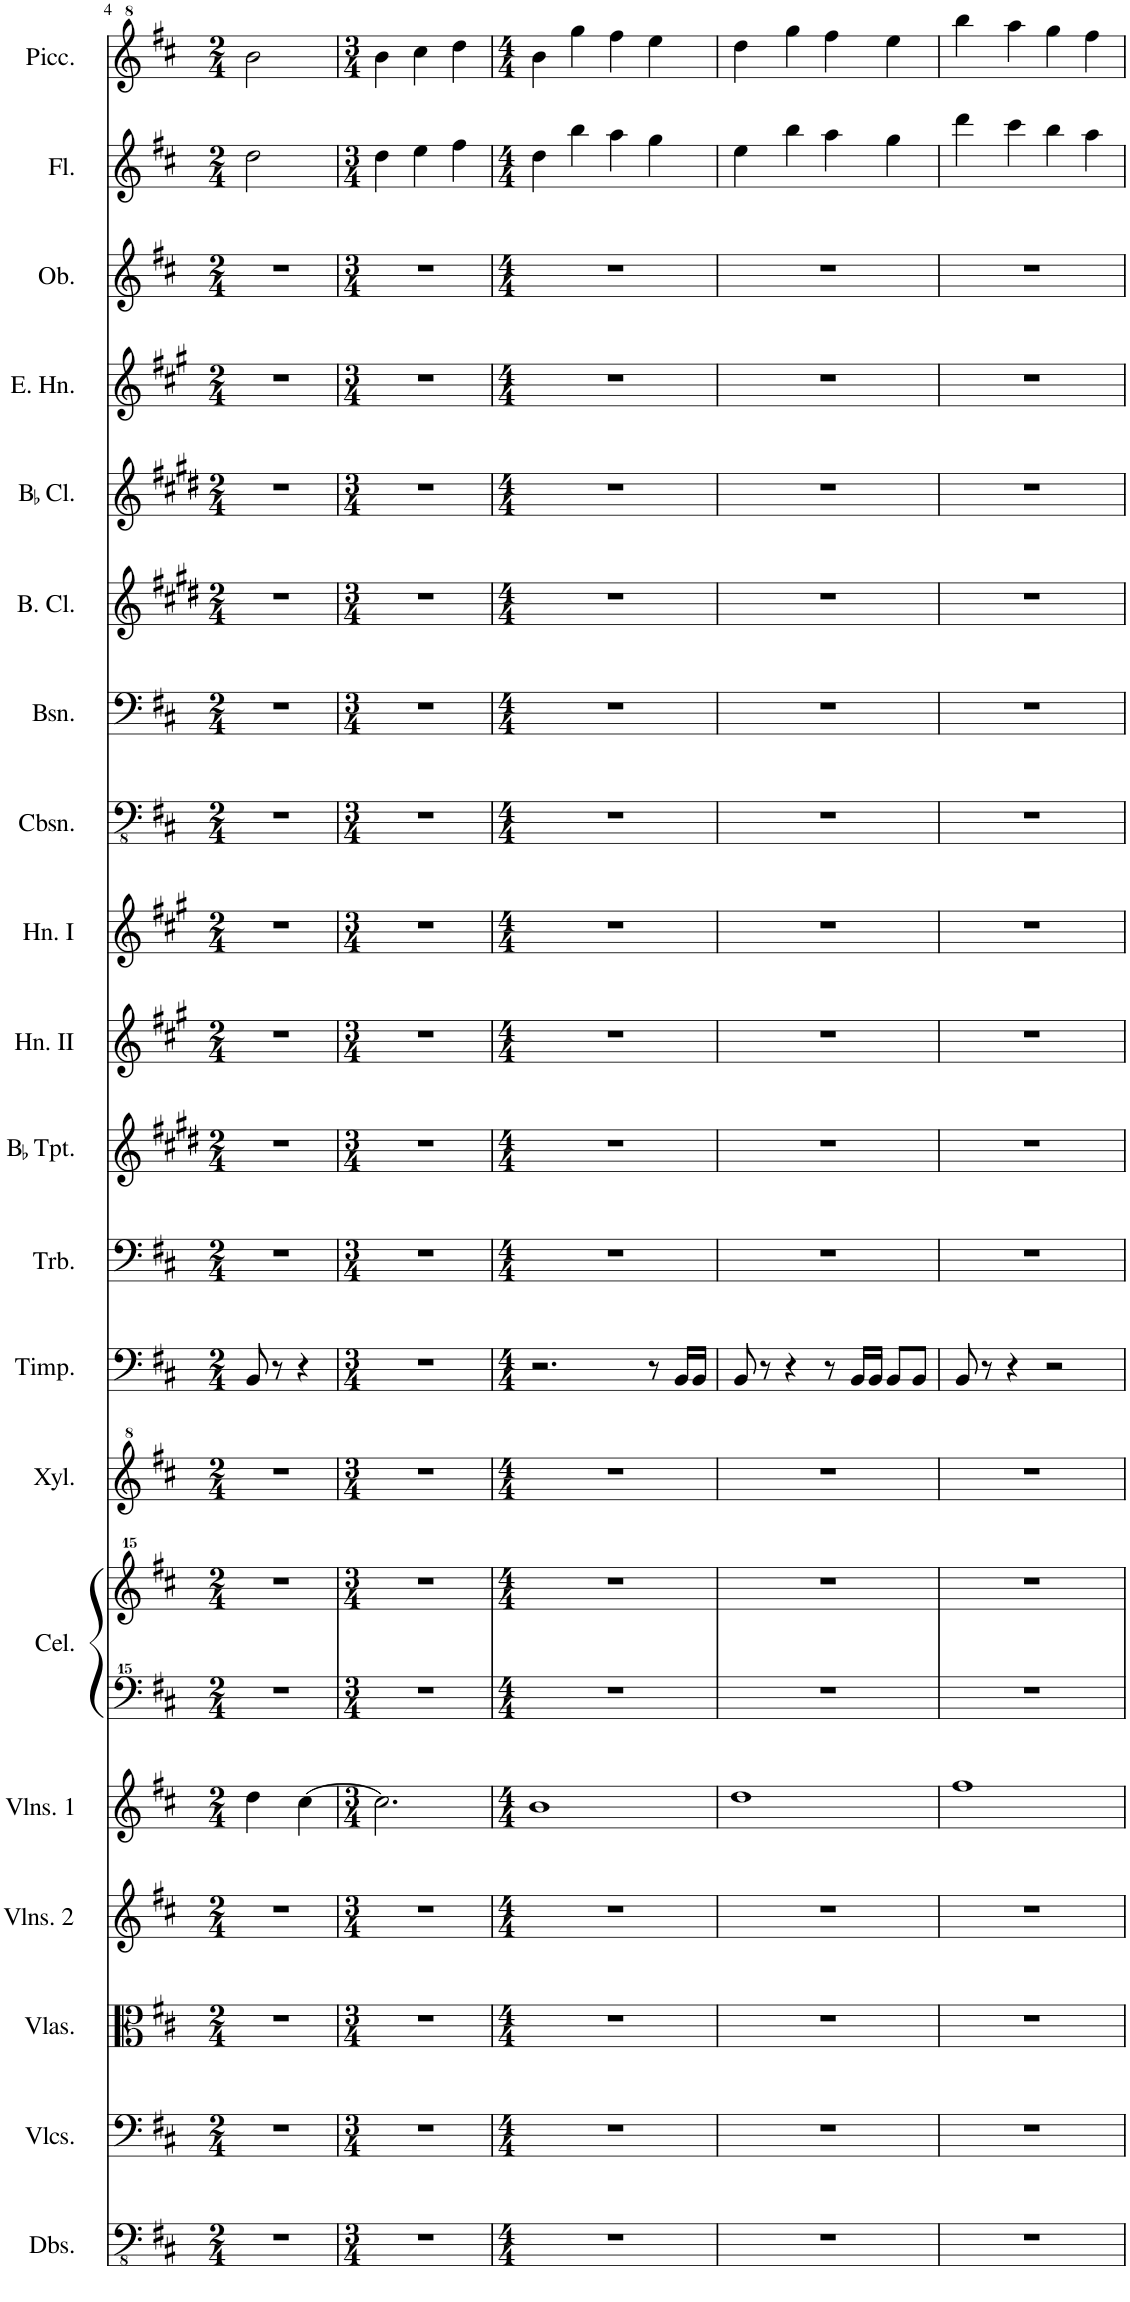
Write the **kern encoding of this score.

**kern	**kern	**kern	**kern	**kern	**kern	**kern	**kern	**kern	**kern	**kern	**kern	**kern	**kern	**kern	**kern	**kern	**kern	**kern	**kern	**kern
*part20	*part19	*part18	*part17	*part16	*part15	*part15	*part14	*part13	*part12	*part11	*part10	*part9	*part8	*part7	*part6	*part5	*part4	*part3	*part2	*part1
*staff21	*staff20	*staff19	*staff18	*staff17	*staff16	*staff15	*staff14	*staff13	*staff12	*staff11	*staff10	*staff9	*staff8	*staff7	*staff6	*staff5	*staff4	*staff3	*staff2	*staff1
*I"Double Basses	*I"Violoncellos	*I"Violas	*I"Violins 2	*I"Violins 1	*I"Celesta	*	*I"Xylophone	*I"Timpani	*I"Trombone	*I"BaccidentalFlat Trumpet	*I"Horn II	*I"Horn I	*I"Contrabassoon	*I"Bassoon	*I"Bass Clarinet	*I"BaccidentalFlat Clarinet	*I"English Horn	*I"Oboe	*I"Flute	*I"Piccolo
*I'Dbs.	*I'Vlcs.	*I'Vlas.	*I'Vlns. 2	*I'Vlns. 1	*I'Cel.	*	*I'Xyl.	*I'Timp.	*I'Trb.	*I'BaccidentalFlat Tpt.	*I'Hn. II	*I'Hn. I	*I'Cbsn.	*I'Bsn.	*I'B. Cl.	*I'BaccidentalFlat Cl.	*I'E. Hn.	*I'Ob.	*I'Fl.	*I'Picc.
!!LO:PB:g=z
*clefFv4	*clefF4	*clefC3	*clefG2	*clefG2	*clefF^^4	*clefG^^2	*clefG^2	*clefF4	*clefF4	*clefG2	*clefG2	*clefG2	*clefFv4	*clefF4	*clefG2	*clefG2	*clefG2	*clefG2	*clefG2	*clefG^2
*	*	*	*	*	*	*	*	*	*	*Trd1c2	*Trd4c7	*Trd4c7	*Trd7c12	*	*Trd8c14	*Trd1c2	*Trd4c7	*	*	*Trd-7c-12
*k[f#c#]	*k[f#c#]	*k[f#c#]	*k[f#c#]	*k[f#c#]	*k[f#c#]	*k[f#c#]	*k[f#c#]	*k[f#c#]	*k[f#c#]	*k[f#c#g#d#]	*k[f#c#g#]	*k[f#c#g#]	*k[f#c#]	*k[f#c#]	*k[f#c#g#d#]	*k[f#c#g#d#]	*k[f#c#g#]	*k[f#c#]	*k[f#c#]	*k[f#c#]
*M2/4	*M2/4	*M2/4	*M2/4	*M2/4	*M2/4	*M2/4	*M2/4	*M2/4	*M2/4	*M2/4	*M2/4	*M2/4	*M2/4	*M2/4	*M2/4	*M2/4	*M2/4	*M2/4	*M2/4	*M2/4
=4	=4	=4	=4	=4	=4	=4	=4	=4	=4	=4	=4	=4	=4	=4	=4	=4	=4	=4	=4	=4
2r	2r	2r	2r	4dd\	2r	2r	2r	8BB/	2r	2r	2r	2r	2r	2r	2r	2r	2r	2r	2dd\	2bb\
.	.	.	.	.	.	.	.	8r	.	.	.	.	.	.	.	.	.	.	.	.
.	.	.	.	[4cc#\	.	.	.	4r	.	.	.	.	.	.	.	.	.	.	.	.
=5	=5	=5	=5	=5	=5	=5	=5	=5	=5	=5	=5	=5	=5	=5	=5	=5	=5	=5	=5	=5
*M3/4	*M3/4	*M3/4	*M3/4	*M3/4	*M3/4	*M3/4	*M3/4	*M3/4	*M3/4	*M3/4	*M3/4	*M3/4	*M3/4	*M3/4	*M3/4	*M3/4	*M3/4	*M3/4	*M3/4	*M3/4
2.r	2.r	2.r	2.r	2.cc#\]	2.r	2.r	2.r	2.r	2.r	2.r	2.r	2.r	2.r	2.r	2.r	2.r	2.r	2.r	4dd\	4bb\
.	.	.	.	.	.	.	.	.	.	.	.	.	.	.	.	.	.	.	4ee\	4ccc#\
.	.	.	.	.	.	.	.	.	.	.	.	.	.	.	.	.	.	.	4ff#\	4ddd\
=6	=6	=6	=6	=6	=6	=6	=6	=6	=6	=6	=6	=6	=6	=6	=6	=6	=6	=6	=6	=6
*M4/4	*M4/4	*M4/4	*M4/4	*M4/4	*M4/4	*M4/4	*M4/4	*M4/4	*M4/4	*M4/4	*M4/4	*M4/4	*M4/4	*M4/4	*M4/4	*M4/4	*M4/4	*M4/4	*M4/4	*M4/4
1r	1r	1r	1r	1b	1r	1r	1r	2.r	1r	1r	1r	1r	1r	1r	1r	1r	1r	1r	4dd\	4bb\
.	.	.	.	.	.	.	.	.	.	.	.	.	.	.	.	.	.	.	4bb\	4ggg\
.	.	.	.	.	.	.	.	.	.	.	.	.	.	.	.	.	.	.	4aa\	4fff#\
.	.	.	.	.	.	.	.	8r	.	.	.	.	.	.	.	.	.	.	4gg\	4eee\
.	.	.	.	.	.	.	.	16BB/LL	.	.	.	.	.	.	.	.	.	.	.	.
.	.	.	.	.	.	.	.	16BB/JJ	.	.	.	.	.	.	.	.	.	.	.	.
=7	=7	=7	=7	=7	=7	=7	=7	=7	=7	=7	=7	=7	=7	=7	=7	=7	=7	=7	=7	=7
1r	1r	1r	1r	1dd	1r	1r	1r	8BB/	1r	1r	1r	1r	1r	1r	1r	1r	1r	1r	4ee\	4ddd\
.	.	.	.	.	.	.	.	8r	.	.	.	.	.	.	.	.	.	.	.	.
.	.	.	.	.	.	.	.	4r	.	.	.	.	.	.	.	.	.	.	4bb\	4ggg\
.	.	.	.	.	.	.	.	8r	.	.	.	.	.	.	.	.	.	.	4aa\	4fff#\
.	.	.	.	.	.	.	.	16BB/LL	.	.	.	.	.	.	.	.	.	.	.	.
.	.	.	.	.	.	.	.	16BB/JJ	.	.	.	.	.	.	.	.	.	.	.	.
.	.	.	.	.	.	.	.	8BB/L	.	.	.	.	.	.	.	.	.	.	4gg\	4eee\
.	.	.	.	.	.	.	.	8BB/J	.	.	.	.	.	.	.	.	.	.	.	.
=8	=8	=8	=8	=8	=8	=8	=8	=8	=8	=8	=8	=8	=8	=8	=8	=8	=8	=8	=8	=8
1r	1r	1r	1r	1ff#	1r	1r	1r	8BB/	1r	1r	1r	1r	1r	1r	1r	1r	1r	1r	4ddd\	4bbb\
.	.	.	.	.	.	.	.	8r	.	.	.	.	.	.	.	.	.	.	.	.
.	.	.	.	.	.	.	.	4r	.	.	.	.	.	.	.	.	.	.	4ccc#\	4aaa\
.	.	.	.	.	.	.	.	2r	.	.	.	.	.	.	.	.	.	.	4bb\	4ggg\
.	.	.	.	.	.	.	.	.	.	.	.	.	.	.	.	.	.	.	4aa\	4fff#\
=	=	=	=	=	=	=	=	=	=	=	=	=	=	=	=	=	=	=	=	=
*-	*-	*-	*-	*-	*-	*-	*-	*-	*-	*-	*-	*-	*-	*-	*-	*-	*-	*-	*-	*-
